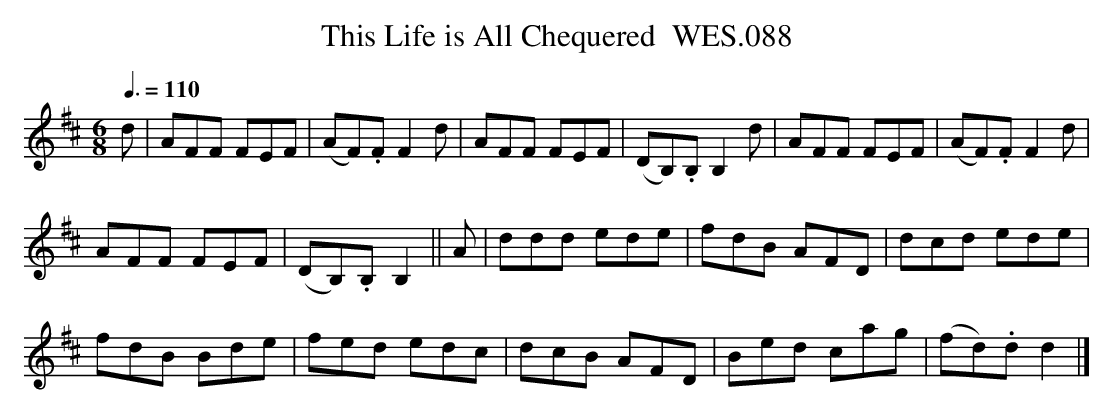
X:1
T:This Life is All Chequered  WES.088
M:6/8
L:1/8
Q:3/8=110
K:D
d|AFF FEF|(AF).FF2d|AFF FEF|(DB,).B,B,2d|AFF FEF|(AF).FF2d|
AFF FEF|(DB,).B,B,2||A|ddd ede|fdB AFD|dcd ede|
fdB Bde|fed edc|dcB AFD|Bed cag|(fd).d d2|]
